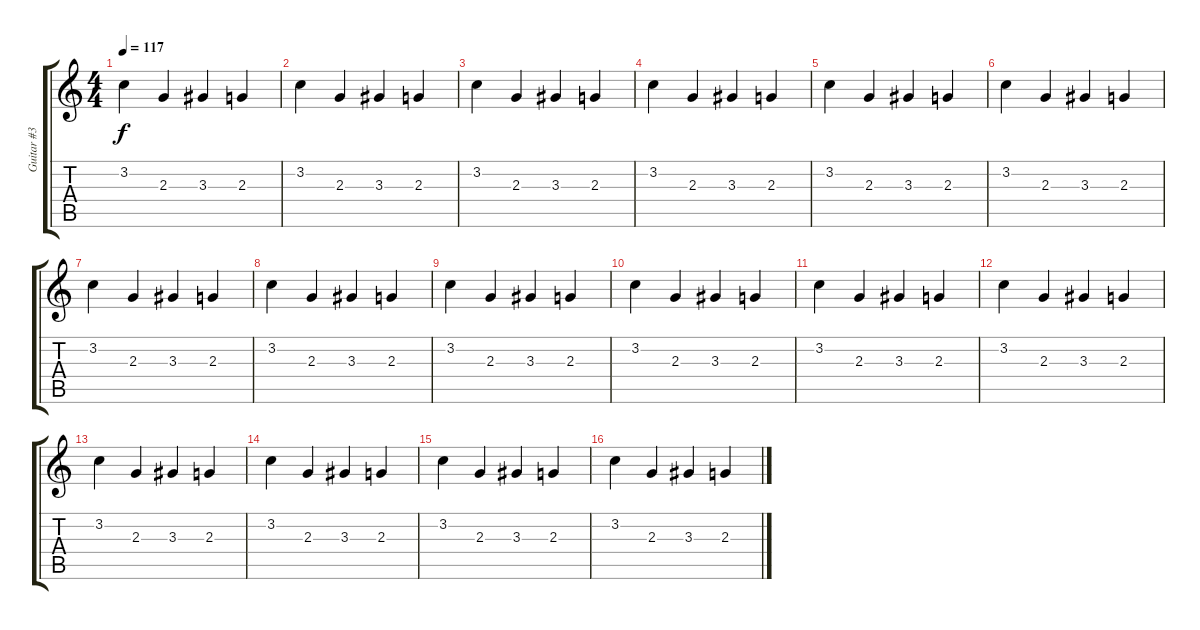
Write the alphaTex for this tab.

\track ("Guitar #3" "Guitar #3") {instrument distortionguitar}
\staff {score tabs}
\tuning (D4 A3 F3 C3 G2 C2) {hide}
\ts (4 4)
\tempo 117
\clef g2
\ks c
3.2.4{dy f} 2.3.4 3.3.4 2.3.4 |
3.2.4 2.3.4 3.3.4 2.3.4 |
3.2.4 2.3.4 3.3.4 2.3.4 |
3.2.4 2.3.4 3.3.4 2.3.4 |
3.2.4 2.3.4 3.3.4 2.3.4 |
3.2.4 2.3.4 3.3.4 2.3.4 |
3.2.4 2.3.4 3.3.4 2.3.4 |
3.2.4 2.3.4 3.3.4 2.3.4 |
3.2.4 2.3.4 3.3.4 2.3.4 |
3.2.4 2.3.4 3.3.4 2.3.4 |
3.2.4 2.3.4 3.3.4 2.3.4 |
3.2.4 2.3.4 3.3.4 2.3.4 |
3.2.4 2.3.4 3.3.4 2.3.4 |
3.2.4 2.3.4 3.3.4 2.3.4 |
3.2.4 2.3.4 3.3.4 2.3.4 |
3.2.4 2.3.4 3.3.4 2.3.4
